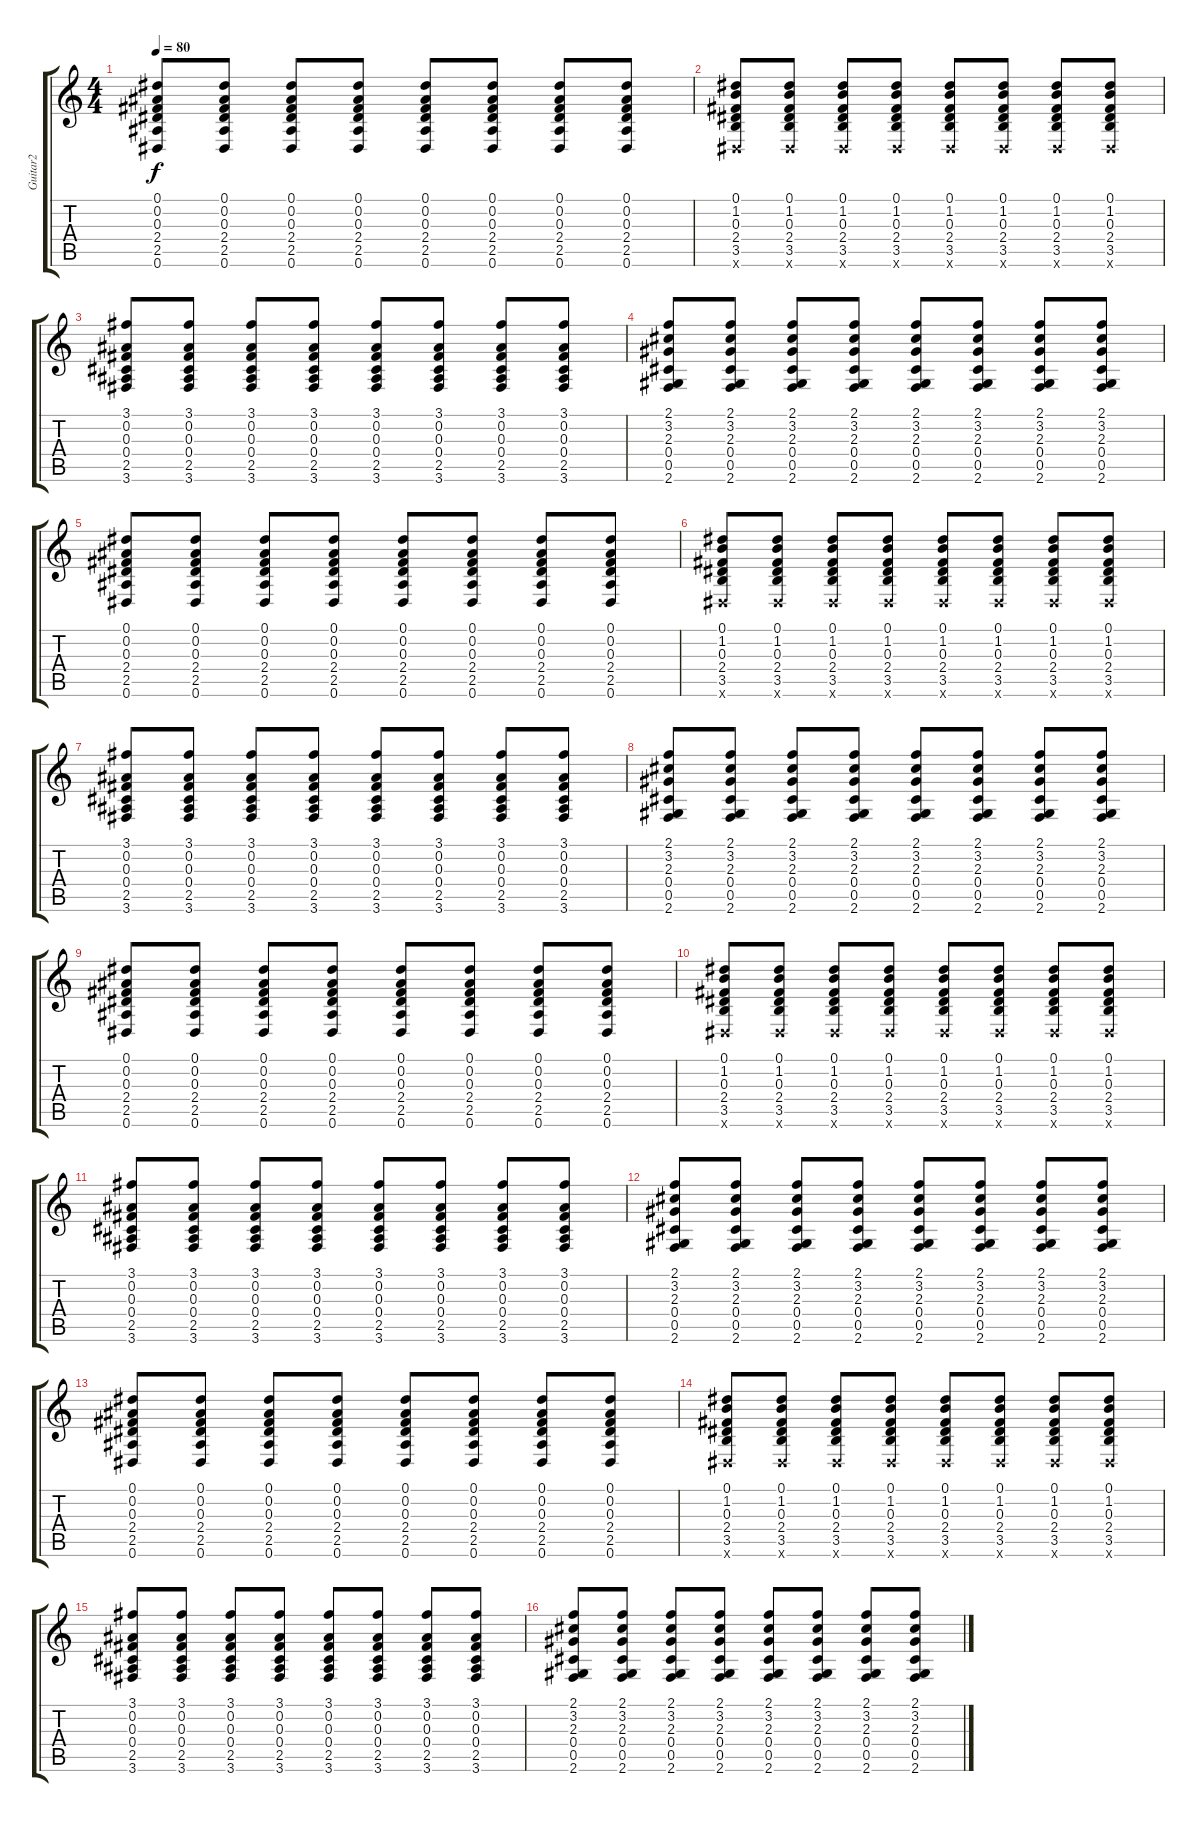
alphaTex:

\track ("Guitar2" "Guitar2") {instrument overdrivenguitar}
\staff {score tabs}
\tuning (Eb4 Bb3 Gb3 Db3 Ab2 Eb2) {hide}
\ts (4 4)
\tempo 80
\clef g2
\ks c
(0.1 0.2 0.3 2.4 2.5 0.6).8{dy f} (0.1 0.2 0.3 2.4 2.5 0.6).8 (0.1 0.2 0.3 2.4 2.5 0.6).8 (0.1 0.2 0.3 2.4 2.5 0.6).8 (0.1 0.2 0.3 2.4 2.5 0.6).8 (0.1 0.2 0.3 2.4 2.5 0.6).8 (0.1 0.2 0.3 2.4 2.5 0.6).8 (0.1 0.2 0.3 2.4 2.5 0.6).8 |
(0.1 1.2 0.3 2.4 3.5 0.6{x}).8 (0.1 1.2 0.3 2.4 3.5 0.6{x}).8 (0.1 1.2 0.3 2.4 3.5 0.6{x}).8 (0.1 1.2 0.3 2.4 3.5 0.6{x}).8 (0.1 1.2 0.3 2.4 3.5 0.6{x}).8 (0.1 1.2 0.3 2.4 3.5 0.6{x}).8 (0.1 1.2 0.3 2.4 3.5 0.6{x}).8 (0.1 1.2 0.3 2.4 3.5 0.6{x}).8 |
(3.1 0.2 0.3 0.4 2.5 3.6).8 (3.1 0.2 0.3 0.4 2.5 3.6).8 (3.1 0.2 0.3 0.4 2.5 3.6).8 (3.1 0.2 0.3 0.4 2.5 3.6).8 (3.1 0.2 0.3 0.4 2.5 3.6).8 (3.1 0.2 0.3 0.4 2.5 3.6).8 (3.1 0.2 0.3 0.4 2.5 3.6).8 (3.1 0.2 0.3 0.4 2.5 3.6).8 |
(2.1 3.2 2.3 0.4 0.5 2.6).8 (2.1 3.2 2.3 0.4 0.5 2.6).8 (2.1 3.2 2.3 0.4 0.5 2.6).8 (2.1 3.2 2.3 0.4 0.5 2.6).8 (2.1 3.2 2.3 0.4 0.5 2.6).8 (2.1 3.2 2.3 0.4 0.5 2.6).8 (2.1 3.2 2.3 0.4 0.5 2.6).8 (2.1 3.2 2.3 0.4 0.5 2.6).8 |
(0.1 0.2 0.3 2.4 2.5 0.6).8 (0.1 0.2 0.3 2.4 2.5 0.6).8 (0.1 0.2 0.3 2.4 2.5 0.6).8 (0.1 0.2 0.3 2.4 2.5 0.6).8 (0.1 0.2 0.3 2.4 2.5 0.6).8 (0.1 0.2 0.3 2.4 2.5 0.6).8 (0.1 0.2 0.3 2.4 2.5 0.6).8 (0.1 0.2 0.3 2.4 2.5 0.6).8 |
(0.1 1.2 0.3 2.4 3.5 0.6{x}).8 (0.1 1.2 0.3 2.4 3.5 0.6{x}).8 (0.1 1.2 0.3 2.4 3.5 0.6{x}).8 (0.1 1.2 0.3 2.4 3.5 0.6{x}).8 (0.1 1.2 0.3 2.4 3.5 0.6{x}).8 (0.1 1.2 0.3 2.4 3.5 0.6{x}).8 (0.1 1.2 0.3 2.4 3.5 0.6{x}).8 (0.1 1.2 0.3 2.4 3.5 0.6{x}).8 |
(3.1 0.2 0.3 0.4 2.5 3.6).8 (3.1 0.2 0.3 0.4 2.5 3.6).8 (3.1 0.2 0.3 0.4 2.5 3.6).8 (3.1 0.2 0.3 0.4 2.5 3.6).8 (3.1 0.2 0.3 0.4 2.5 3.6).8 (3.1 0.2 0.3 0.4 2.5 3.6).8 (3.1 0.2 0.3 0.4 2.5 3.6).8 (3.1 0.2 0.3 0.4 2.5 3.6).8 |
(2.1 3.2 2.3 0.4 0.5 2.6).8 (2.1 3.2 2.3 0.4 0.5 2.6).8 (2.1 3.2 2.3 0.4 0.5 2.6).8 (2.1 3.2 2.3 0.4 0.5 2.6).8 (2.1 3.2 2.3 0.4 0.5 2.6).8 (2.1 3.2 2.3 0.4 0.5 2.6).8 (2.1 3.2 2.3 0.4 0.5 2.6).8 (2.1 3.2 2.3 0.4 0.5 2.6).8 |
(0.1 0.2 0.3 2.4 2.5 0.6).8 (0.1 0.2 0.3 2.4 2.5 0.6).8 (0.1 0.2 0.3 2.4 2.5 0.6).8 (0.1 0.2 0.3 2.4 2.5 0.6).8 (0.1 0.2 0.3 2.4 2.5 0.6).8 (0.1 0.2 0.3 2.4 2.5 0.6).8 (0.1 0.2 0.3 2.4 2.5 0.6).8 (0.1 0.2 0.3 2.4 2.5 0.6).8 |
(0.1 1.2 0.3 2.4 3.5 0.6{x}).8 (0.1 1.2 0.3 2.4 3.5 0.6{x}).8 (0.1 1.2 0.3 2.4 3.5 0.6{x}).8 (0.1 1.2 0.3 2.4 3.5 0.6{x}).8 (0.1 1.2 0.3 2.4 3.5 0.6{x}).8 (0.1 1.2 0.3 2.4 3.5 0.6{x}).8 (0.1 1.2 0.3 2.4 3.5 0.6{x}).8 (0.1 1.2 0.3 2.4 3.5 0.6{x}).8 |
(3.1 0.2 0.3 0.4 2.5 3.6).8 (3.1 0.2 0.3 0.4 2.5 3.6).8 (3.1 0.2 0.3 0.4 2.5 3.6).8 (3.1 0.2 0.3 0.4 2.5 3.6).8 (3.1 0.2 0.3 0.4 2.5 3.6).8 (3.1 0.2 0.3 0.4 2.5 3.6).8 (3.1 0.2 0.3 0.4 2.5 3.6).8 (3.1 0.2 0.3 0.4 2.5 3.6).8 |
(2.1 3.2 2.3 0.4 0.5 2.6).8 (2.1 3.2 2.3 0.4 0.5 2.6).8 (2.1 3.2 2.3 0.4 0.5 2.6).8 (2.1 3.2 2.3 0.4 0.5 2.6).8 (2.1 3.2 2.3 0.4 0.5 2.6).8 (2.1 3.2 2.3 0.4 0.5 2.6).8 (2.1 3.2 2.3 0.4 0.5 2.6).8 (2.1 3.2 2.3 0.4 0.5 2.6).8 |
(0.1 0.2 0.3 2.4 2.5 0.6).8 (0.1 0.2 0.3 2.4 2.5 0.6).8 (0.1 0.2 0.3 2.4 2.5 0.6).8 (0.1 0.2 0.3 2.4 2.5 0.6).8 (0.1 0.2 0.3 2.4 2.5 0.6).8 (0.1 0.2 0.3 2.4 2.5 0.6).8 (0.1 0.2 0.3 2.4 2.5 0.6).8 (0.1 0.2 0.3 2.4 2.5 0.6).8 |
(0.1 1.2 0.3 2.4 3.5 0.6{x}).8 (0.1 1.2 0.3 2.4 3.5 0.6{x}).8 (0.1 1.2 0.3 2.4 3.5 0.6{x}).8 (0.1 1.2 0.3 2.4 3.5 0.6{x}).8 (0.1 1.2 0.3 2.4 3.5 0.6{x}).8 (0.1 1.2 0.3 2.4 3.5 0.6{x}).8 (0.1 1.2 0.3 2.4 3.5 0.6{x}).8 (0.1 1.2 0.3 2.4 3.5 0.6{x}).8 |
(3.1 0.2 0.3 0.4 2.5 3.6).8 (3.1 0.2 0.3 0.4 2.5 3.6).8 (3.1 0.2 0.3 0.4 2.5 3.6).8 (3.1 0.2 0.3 0.4 2.5 3.6).8 (3.1 0.2 0.3 0.4 2.5 3.6).8 (3.1 0.2 0.3 0.4 2.5 3.6).8 (3.1 0.2 0.3 0.4 2.5 3.6).8 (3.1 0.2 0.3 0.4 2.5 3.6).8 |
(2.1 3.2 2.3 0.4 0.5 2.6).8 (2.1 3.2 2.3 0.4 0.5 2.6).8 (2.1 3.2 2.3 0.4 0.5 2.6).8 (2.1 3.2 2.3 0.4 0.5 2.6).8 (2.1 3.2 2.3 0.4 0.5 2.6).8 (2.1 3.2 2.3 0.4 0.5 2.6).8 (2.1 3.2 2.3 0.4 0.5 2.6).8 (2.1 3.2 2.3 0.4 0.5 2.6).8
